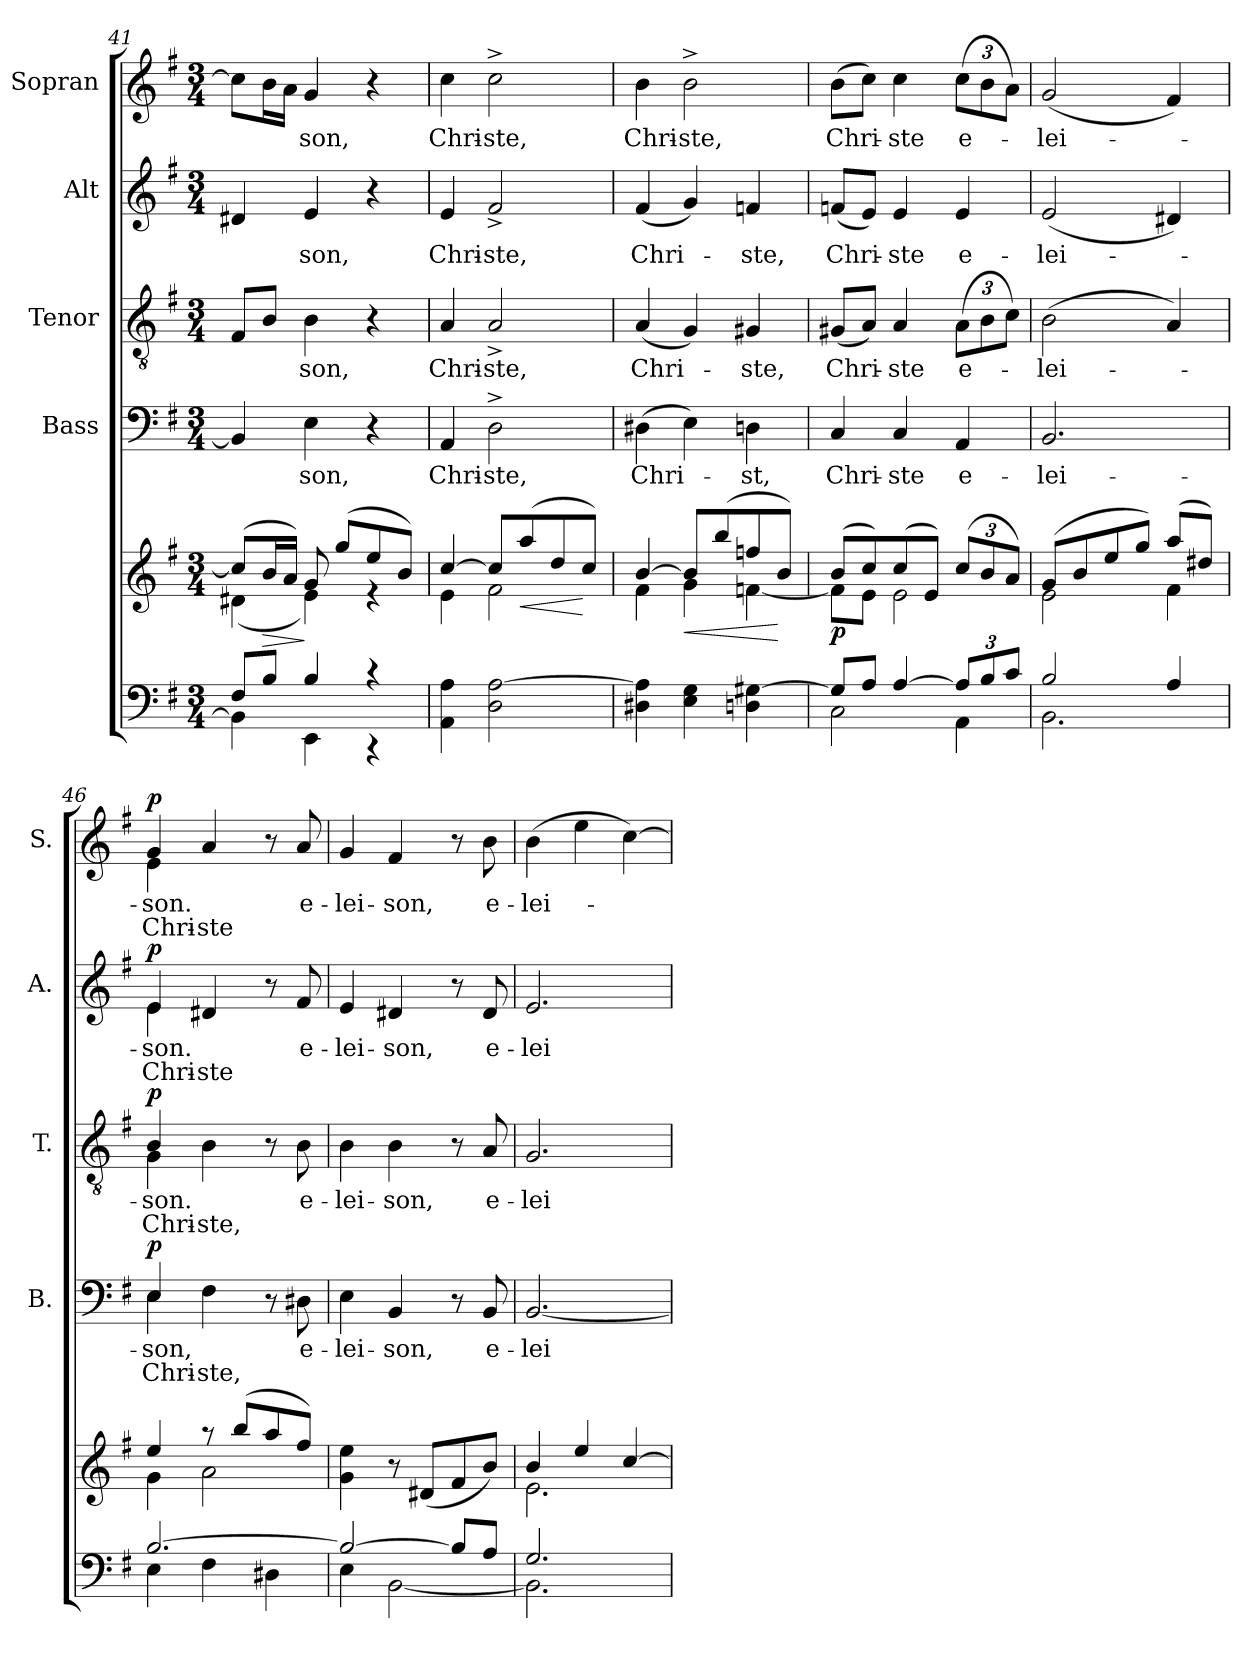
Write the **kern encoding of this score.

**kern	**kern	**dynam	**kern	**text	**text	**dynam	**kern	**text	**text	**dynam	**kern	**text	**text	**dynam	**kern	**text	**text	**dynam
*part5	*part5	*part5	*part4	*part4	*part4	*part4	*part3	*part3	*part3	*part3	*part2	*part2	*part2	*part2	*part1	*part1	*part1	*part1
*staff6	*staff5	*staff5/6	*staff4	*staff4	*staff4	*staff4	*staff3	*staff3	*staff3	*staff3	*staff2	*staff2	*staff2	*staff2	*staff1	*staff1	*staff1	*staff1
*	*	*	*I"Bass	*	*	*	*I"Tenor	*	*	*	*I"Alt	*	*	*	*I"Sopran	*	*	*
*	*	*	*I'B.	*	*	*	*I'T.	*	*	*	*I'A.	*	*	*	*I'S.	*	*	*
*clefF4	*clefG2	*	*clefF4	*	*	*	*clefGv2	*	*	*	*clefG2	*	*	*	*clefG2	*	*	*
*k[f#]	*k[f#]	*	*k[f#]	*	*	*	*k[f#]	*	*	*	*k[f#]	*	*	*	*k[f#]	*	*	*
*G:	*G:	*	*G:	*	*	*	*G:	*	*	*	*G:	*	*	*	*G:	*	*	*
*M3/4	*M3/4	*	*M3/4	*	*	*	*M3/4	*	*	*	*M3/4	*	*	*	*M3/4	*	*	*
=41	=41	=41	=41	=41	=41	=41	=41	=41	=41	=41	=41	=41	=41	=41	=41	=41	=41	=41
*^	*^	*	*	*	*	*	*	*	*	*	*	*	*	*	*	*	*	*
8F#/L	4BB\]	(>8cc/L]	(<4d#X\	.	4BB/]	.	.	.	8F#/L	.	.	.	4d#X/	.	.	.	8cc\L]	.	.	.
!	!	!	!	!LO:HP:b	!	!	!	!	!	!	!	!	!	!	!	!	!	!	!	!
8B/J	.	16b/L	.	>	.	.	.	.	8B/J	.	.	.	.	.	.	.	16b\L	.	.	.
.	.	16a/JJ)	.	.	.	.	.	.	.	.	.	.	.	.	.	.	16a\JJ	.	.	.
!	!	!	!	!	!	!LO:LY:b	!	!	!	!LO:LY:b	!	!	!	!LO:LY:b	!	!	!	!LO:LY:b	!	!
4B/	4EE\	8g/	4e\)	]	4E\	-son,	.	.	4B\	-son,	.	.	4e/	-son,	.	.	4g/	-son,	.	.
.	.	(>8gg/L	.	.	.	.	.	.	.	.	.	.	.	.	.	.	.	.	.	.
4r	4r	8ee/	4re	.	4r	.	.	.	4r	.	.	.	4r	.	.	.	4r	.	.	.
.	.	8b/J)	.	.	.	.	.	.	.	.	.	.	.	.	.	.	.	.	.	.
*v	*v	*	*	*	*	*	*	*	*	*	*	*	*	*	*	*	*	*	*	*
=42	=42	=42	=42	=42	=42	=42	=42	=42	=42	=42	=42	=42	=42	=42	=42	=42	=42	=42	=42
!	!	!	!	!	!LO:LY:b	!	!	!	!LO:LY:b	!	!	!	!LO:LY:b	!	!	!	!LO:LY:b	!	!
4AA\ 4A\	[>4cc/	4e\	.	4AA/	Chri-	.	.	4A/	Chri-	.	.	4e/	Chri-	.	.	4cc\	Chri-	.	.
!	!	!	!	!	!LO:LY:b	!	!	!	!LO:LY:b	!	!	!	!LO:LY:b	!	!	!	!LO:LY:b	!	!
2D\ [2A\	8cc/L]	2f#\	.	2D^>\	-ste,	.	.	2A^</	-ste,	.	.	2f#^</	-ste,	.	.	2cc^>\	-ste,	.	.
!	!	!	!LO:HP:b	!	!	!	!	!	!	!	!	!	!	!	!	!	!	!	!
.	(>8aa/	.	<	.	.	.	.	.	.	.	.	.	.	.	.	.	.	.	.
.	8dd/	.	.	.	.	.	.	.	.	.	.	.	.	.	.	.	.	.	.
.	8cc/J)	.	[	.	.	.	.	.	.	.	.	.	.	.	.	.	.	.	.
=43	=43	=43	=43	=43	=43	=43	=43	=43	=43	=43	=43	=43	=43	=43	=43	=43	=43	=43	=43
!	!	!	!	!	!LO:LY:b	!	!	!	!LO:LY:b	!	!	!	!LO:LY:b	!	!	!	!LO:LY:b	!	!
4D#X\ 4A\]	[>4b/	4f#\	.	(>4D#X\	Chri-	.	.	(<4A/	Chri-	.	.	(<4f#/	Chri-	.	.	4b\	Chri-	.	.
!	!	!	!LO:HP:b	!	!	!	!	!	!	!	!	!	!	!	!	!	!LO:LY:b	!	!
4E\ 4G\	8b/L]	4g\	<	4E\)	.	.	.	4G/)	.	.	.	4g/)	.	.	.	2b^>\	-ste,	.	.
.	(>8bb/	.	.	.	.	.	.	.	.	.	.	.	.	.	.	.	.	.	.
!	!	!	!	!	!LO:LY:b	!	!	!	!LO:LY:b	!	!	!	!LO:LY:b	!	!	!	!	!	!
4Dn\ [4G#X\	8ffn/	[<4fn\	.	4Dn\	-st,	.	.	4G#X/	-ste,	.	.	4fn/	-ste,	.	.	.	.	.	.
.	8b/J)	.	[	.	.	.	.	.	.	.	.	.	.	.	.	.	.	.	.
!!LO:LB:g=z
=44	=44	=44	=44	=44	=44	=44	=44	=44	=44	=44	=44	=44	=44	=44	=44	=44	=44	=44	=44
*^	*	*	*	*	*	*	*	*	*	*	*	*	*	*	*	*	*	*	*
!	!	!	!	!LO:DY:b	!	!LO:LY:b	!	!	!	!LO:LY:b	!	!	!	!LO:LY:b	!	!	!	!LO:LY:b	!	!
8G#/L]	2C\	(>8b/L	8f\L]	p	4C/	Chri-	.	.	(<8G#X/L	Chri-	.	.	(<8fn/L	Chri-	.	.	(>8b\L	Chri-	.	.
8A/J	.	8cc/)	8e\J	.	.	.	.	.	8A/J)	.	.	.	8e/J)	.	.	.	8cc\J)	.	.	.
!	!	!	!	!	!	!LO:LY:b	!	!	!	!LO:LY:b	!	!	!	!LO:LY:b	!	!	!	!LO:LY:b	!	!
[>4A/	.	(>8cc/	2e\	.	4C/	-ste	.	.	4A/	-ste	.	.	4e/	-ste	.	.	4cc\	-ste	.	.
.	.	8e/J)	.	.	.	.	.	.	.	.	.	.	.	.	.	.	.	.	.	.
*Xbrackettup	*	*Xbrackettup	*	*	*	*	*	*	*	*	*	*	*	*	*	*	*	*	*	*
!	!	!	!	!	!	!LO:LY:b	!	!	!	!	!	!	!	!	!	!	!	!	!	!
*	*	*	*	*	*	*	*	*	*Xbrackettup	*	*	*	*	*	*	*	*	*	*	*
!	!	!	!	!	!	!	!	!	!	!LO:LY:b	!	!	!	!LO:LY:b	!	!	!	!	!	!
*	*	*	*	*	*	*	*	*	*	*	*	*	*	*	*	*	*Xbrackettup	*	*	*
!	!	!	!	!	!	!	!	!	!	!	!	!	!	!	!	!	!	!LO:LY:b	!	!
12A/L]	4AA\	(>12cc/L	.	.	4AA/	e-	.	.	(>12A\L	e-	.	.	4e/	e-	.	.	(>12cc\L	e-	.	.
12B/	.	12b/	.	.	.	.	.	.	12B\	.	.	.	.	.	.	.	12b\	.	.	.
12c/J	.	12a/J)	.	.	.	.	.	.	12c\J)	.	.	.	.	.	.	.	12a\J)	.	.	.
=45	=45	=45	=45	=45	=45	=45	=45	=45	=45	=45	=45	=45	=45	=45	=45	=45	=45	=45	=45	=45
!	!	!	!	!	!	!LO:LY:b	!	!	!	!LO:LY:b	!	!	!	!LO:LY:b	!	!	!	!LO:LY:b	!	!
2B/	2.BB\	(>8g/L	2e\	.	2.BB/	-lei-	.	.	(>2B\	-lei-	.	.	(<2e/	-lei-	.	.	(<2g/	-lei-	.	.
.	.	8b/	.	.	.	.	.	.	.	.	.	.	.	.	.	.	.	.	.	.
.	.	8ee/	.	.	.	.	.	.	.	.	.	.	.	.	.	.	.	.	.	.
.	.	8gg/J)	.	.	.	.	.	.	.	.	.	.	.	.	.	.	.	.	.	.
4A/	.	(>8aa/L	4f#\	.	.	.	.	.	4A/)	.	.	.	4d#X/)	.	.	.	4f#/)	.	.	.
.	.	8dd#X/J)	.	.	.	.	.	.	.	.	.	.	.	.	.	.	.	.	.	.
=46	=46	=46	=46	=46	=46	=46	=46	=46	=46	=46	=46	=46	=46	=46	=46	=46	=46	=46	=46	=46
!	!	!	!	!	!	!	!	!	!	!	!	!	!	!	!	!	!LO:TX:b:Bi:t=Tutti	!	!	!
!	!	!	!	!	!	!	!	!	!	!	!	!	!LO:TX:a:Bi:t=Tutti	!	!	!	!	!	!	!
!	!	!	!	!	!	!	!	!	!LO:TX:a:Bi:t=Tutti	!	!	!	!	!	!	!	!	!	!	!
!	!	!	!	!	!LO:TX:a:Bi:t=Tutti	!	!	!	!	!	!	!	!	!	!	!	!	!	!	!
!	!	!	!	!	!	!LO:LY:b	!LO:LY:a	!LO:DY:b	!	!LO:LY:b	!LO:LY:a	!LO:DY:b	!	!LO:LY:b	!LO:LY:a	!LO:DY:b	!	!LO:LY:b	!LO:LY:a	!LO:DY:b
*	*	*	*	*	*^	*	*	*	*^	*	*	*	*^	*	*	*	*^	*	*	*
[>2.B/	4E\	4ee/	4g\	.	4E/	4E\	-son,	Chri-	p	4B/	4G\	-son.	Chri-	p	4e/	4e\	-son.	Chri-	p	4g/	4e\	-son.	Chri-	p
!	!	!	!	!	!	!	!	!LO:LY:a	!	!	!	!	!LO:LY:a	!	!	!	!	!LO:LY:a	!	!	!	!	!LO:LY:a	!
.	4F#\	8raa	2a\	.	4F#\	2ryy	.	-ste,	.	4B\	2ryy	.	-ste,	.	4d#X/	2ryy	.	-ste	.	4a/	2ryy	.	-ste	.
.	.	(>8bb/L	.	.	.	.	.	.	.	.	.	.	.	.	.	.	.	.	.	.	.	.	.	.
.	4D#X\	8aa/	.	.	8r	.	.	.	.	8r	.	.	.	.	8r	.	.	.	.	8r	.	.	.	.
!	!	!	!	!	!	!	!LO:LY:b	!	!	!	!	!LO:LY:b	!	!	!	!	!LO:LY:b	!	!	!	!	!LO:LY:b	!	!
.	.	8ff#/J)	.	.	8D#X\	.	e-	.	.	8B\	.	e-	.	.	8f#/	.	e-	.	.	8a/	.	e-	.	.
*	*	*v	*v	*	*	*	*	*	*	*v	*v	*	*	*	*v	*v	*	*	*	*v	*v	*	*	*
*	*	*	*	*v	*v	*	*	*	*	*	*	*	*	*	*	*	*	*	*	*
=47	=47	=47	=47	=47	=47	=47	=47	=47	=47	=47	=47	=47	=47	=47	=47	=47	=47	=47	=47
!	!	!	!	!	!LO:LY:b	!	!	!	!LO:LY:b	!	!	!	!LO:LY:b	!	!	!	!LO:LY:b	!	!
2B/_	4E\	4g\ 4ee\	.	4E\	-lei-	.	.	4B\	-lei-	.	.	4e/	-lei-	.	.	4g/	-lei-	.	.
!	!	!	!	!	!LO:LY:b	!	!	!	!LO:LY:b	!	!	!	!LO:LY:b	!	!	!	!LO:LY:b	!	!
.	[<2BB\	8r	.	4BB/	-son,	.	.	4B\	-son,	.	.	4d#X/	-son,	.	.	4f#/	-son,	.	.
.	.	(<8d#X/L	.	.	.	.	.	.	.	.	.	.	.	.	.	.	.	.	.
8B/L]	.	8f#/	.	8r	.	.	.	8r	.	.	.	8r	.	.	.	8r	.	.	.
!	!	!	!	!	!LO:LY:b	!	!	!	!LO:LY:b	!	!	!	!LO:LY:b	!	!	!	!LO:LY:b	!	!
8A/J	.	8b/J)	.	8BB/	e-	.	.	8A/	e-	.	.	8d#/	e-	.	.	8b\	e-	.	.
=48	=48	=48	=48	=48	=48	=48	=48	=48	=48	=48	=48	=48	=48	=48	=48	=48	=48	=48	=48
*	*	*^	*	*	*	*	*	*	*	*	*	*	*	*	*	*	*	*	*
!	!	!	!	!	!	!LO:LY:b	!	!	!	!LO:LY:b	!	!	!	!LO:LY:b	!	!	!	!LO:LY:b	!	!
2.G/	2.BB\]	4b/	2.e\	.	[2.BB/	-lei-	.	.	2.G/	-lei-	.	.	2.e/	-lei-	.	.	(>4b\	-lei-	.	.
.	.	4ee/	.	.	.	.	.	.	.	.	.	.	.	.	.	.	4ee\	.	.	.
.	.	[>4cc/	.	.	.	.	.	.	.	.	.	.	.	.	.	.	[4cc\)	.	.	.
*v	*v	*	*	*	*	*	*	*	*	*	*	*	*	*	*	*	*	*	*	*
*	*v	*v	*	*	*	*	*	*	*	*	*	*	*	*	*	*	*	*	*
=	=	=	=	=	=	=	=	=	=	=	=	=	=	=	=	=	=	=
*-	*-	*-	*-	*-	*-	*-	*-	*-	*-	*-	*-	*-	*-	*-	*-	*-	*-	*-
